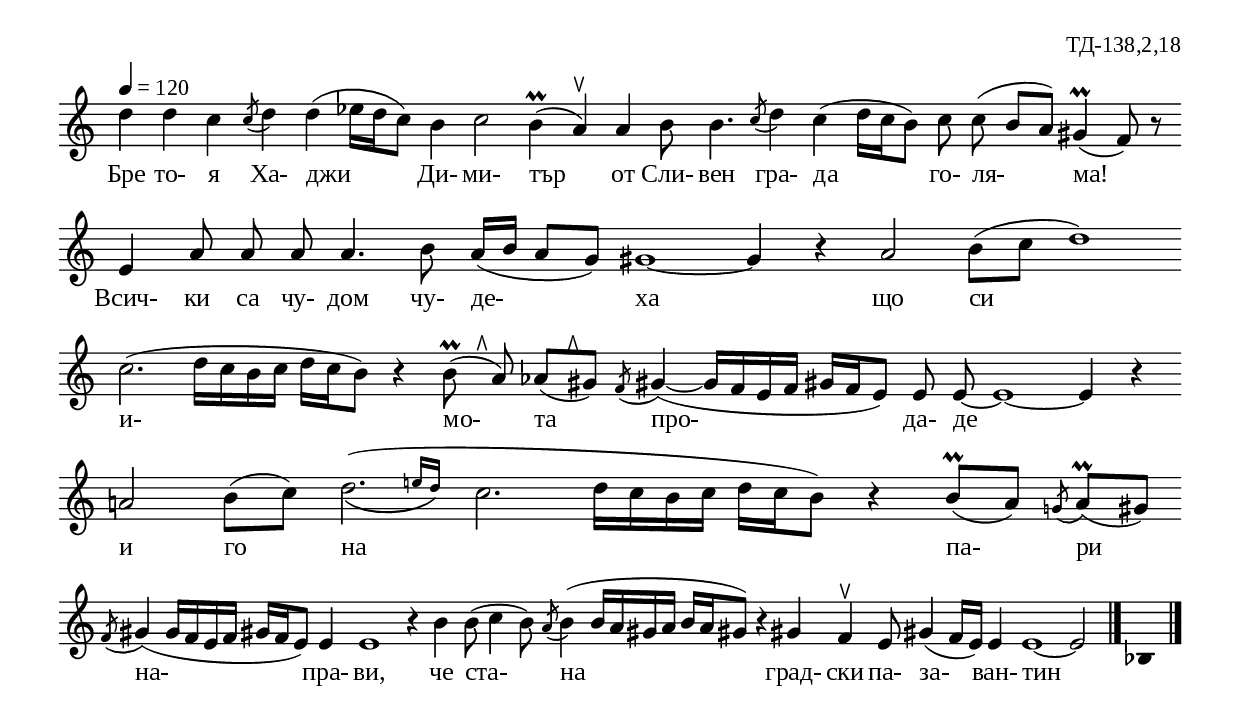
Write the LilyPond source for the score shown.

%{
td_138_2_18
%}

\include "td-preamble.ly"

\score {
\relative c'' {
\tempo 4 = 120
\cadenzaOn
\phrasingSlurDown
d4 d c \acciaccatura c8 d4 d( ees16[ d c8]) b4 c2 b4\prall( a^\ltoe)
\bar ""
a4 b8 b4. \acciaccatura c8 d4 c( d16[ c b8]) c c\noBeam( b[ a]) gis4\prall( f8) r
\bar ""
e4 a8 a\noBeam a a4. b8 a16([ b] a8[ gis]) gis!1~ gis4 r a2 b8[( c] d1)
\bar ""
c2.( d16[ c b c] d[ c b8]) r4 b8(\prall s^\rtoe a]) aes[( s^\rtoe gis!]) 
\acciaccatura f8 gis!4(~ gis16[ f e f] gis![ f e8]) e e\noBeam~ e1~ e4 r
\bar ""
a2 b8([ c]) \afterGrace d2.(\( { e16[ d]\) } c2. d16[ c b c] d[ c b8]) r4 b8\prall[( a])
\acciaccatura g8 a\prall[( gis!])
\bar ""
\acciaccatura f8 gis!4( gis16[ f e f] gis![ f e8]) e4 e1 r4 b' b8( c4 b8)
\acciaccatura a8 b4( b16[ a gis! a] b[ a gis!8]) r4
\bar ""
gis!4 f^\ltoe e8 gis!4( f16[ e]) e4 e1~ e2
 \bar "|." 
s4 \fixB bes
\bar "|." 
}
\addlyrics { Бре то- я Ха- джи Ди- ми- тър от Сли- вен гра- да го- ля- ма!
Всич- ки са чу- дом чу- де- ха що си и- мо- та про- да- де
и го на па- ри на- пра- ви, че ста- на град- ски па- за- ван- тин }
%
\layout {
   \context { 
	    \Staff \remove "Time_signature_engraver" } 
  indent = #0
  line-width = 190\mm
  ragged-right=##f
}
%
\midi { 
	\context {
		\Score tempoWholesPerMinute = #(ly:make-moment 120 4)
		}
	}
}
%
\header{
  opus = "ТД-138,2,18"
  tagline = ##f
}


